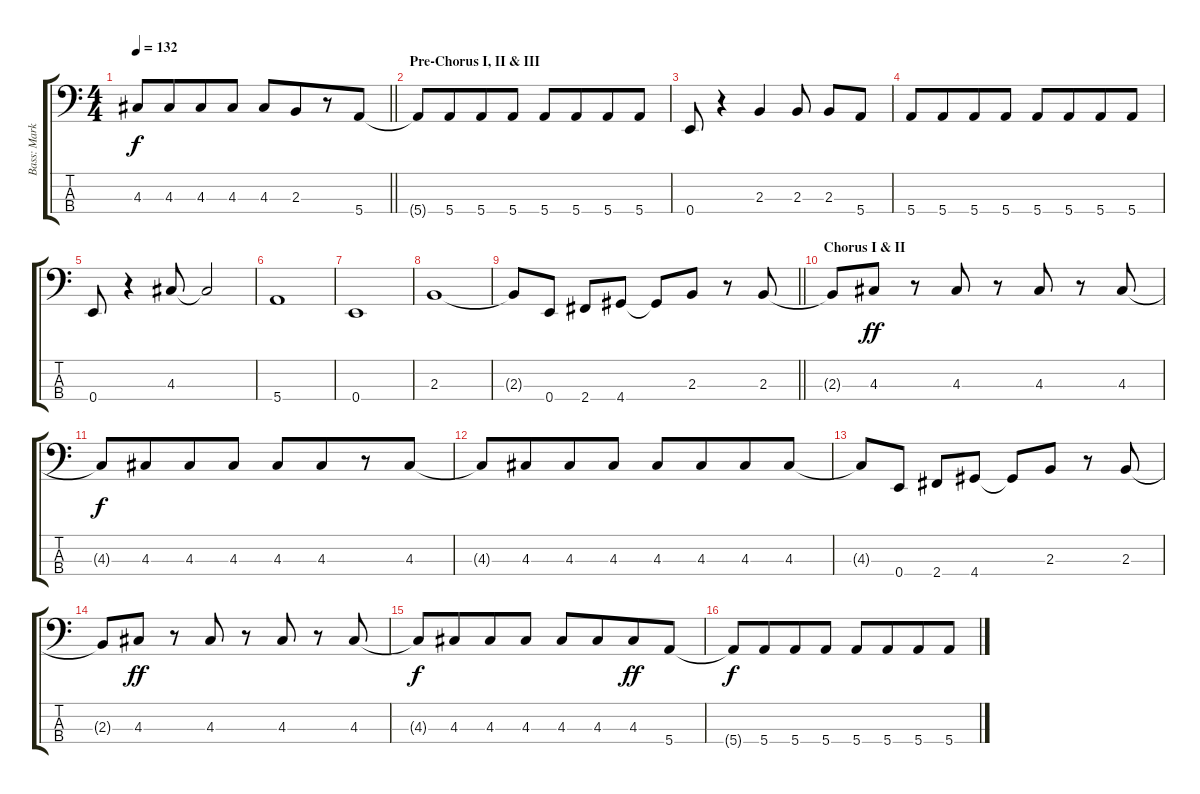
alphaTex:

\track ("Bass: Mark" "Bass: Mark") {instrument electricbassfinger}
\staff {score tabs}
\tuning (G2 D2 A1 E1) {hide}
\ts (4 4)
\tempo 132
\clef f4
\barLineRight lightlight
\ks c
4.3.8{dy f} 4.3.8{beam merge} 4.3.8 4.3.8 4.3.8 2.3.8{beam merge} r.8 5.4.8 |
\section ("" "Pre-Chorus I, II & III")
5.4{t}.8 5.4.8{beam merge} 5.4.8 5.4.8{beam split} 5.4.8{beam merge} 5.4.8{beam merge} 5.4.8 5.4.8 |
0.4.8 r.4 2.3.4 2.3.8 2.3.8 5.4.8 |
5.4.8 5.4.8{beam merge} 5.4.8 5.4.8{beam split} 5.4.8{beam merge} 5.4.8{beam merge} 5.4.8 5.4.8 |
0.4.8 r.4 4.3.8 4.3{t}.2 |
5.4.1 |
0.4.1 |
2.3.1 |
\barLineRight lightlight
2.3{t}.8 0.4.8 2.4.8 4.4.8 4.4{t}.8 2.3.8 r.8 2.3.8 |
\section ("" "Chorus I & II")
2.3{t}.8 4.3.8{dy ff} r.8 4.3.8 r.8 4.3.8 r.8 4.3.8 |
4.3{t}.8{dy f} 4.3.8{beam merge} 4.3.8 4.3.8 4.3.8 4.3.8{beam merge} r.8 4.3.8 |
4.3{t}.8 4.3.8{beam merge} 4.3.8 4.3.8 4.3.8 4.3.8{beam merge} 4.3.8 4.3.8 |
4.3{t}.8 0.4.8 2.4.8 4.4.8 4.4{t}.8 2.3.8 r.8 2.3.8 |
2.3{t}.8 4.3.8{dy ff} r.8 4.3.8 r.8 4.3.8 r.8 4.3.8 |
4.3{t}.8{dy f} 4.3.8{beam merge} 4.3.8 4.3.8 4.3.8 4.3.8{beam merge} 4.3.8{dy ff} 5.4.8 |
5.4{t}.8{dy f} 5.4.8{beam merge} 5.4.8 5.4.8{beam split} 5.4.8{beam merge} 5.4.8{beam merge} 5.4.8 5.4.8
